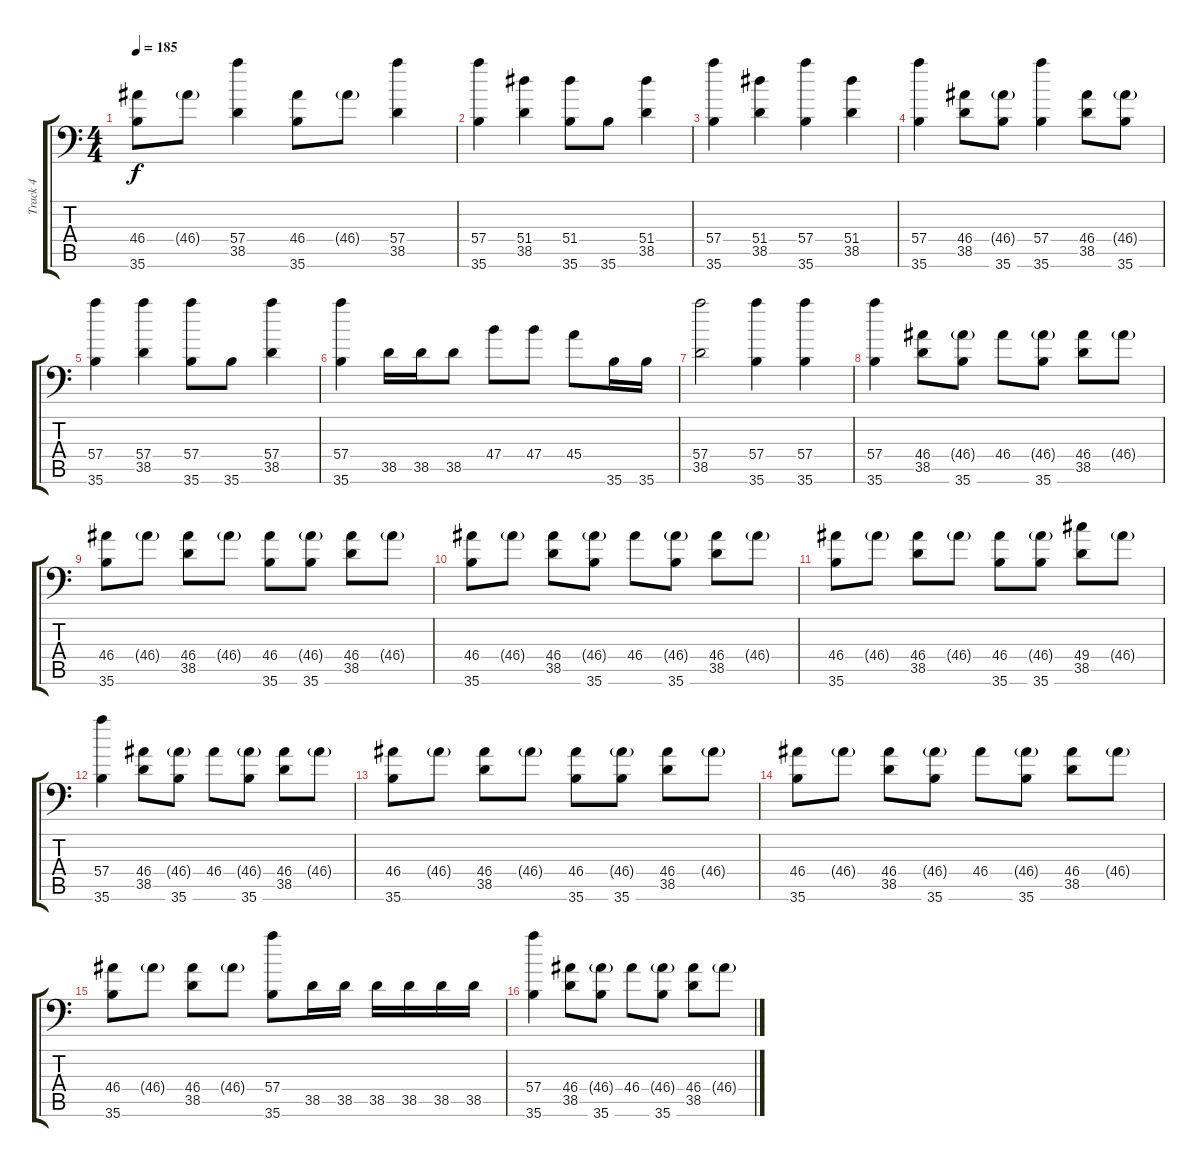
\track ("Track 4" "Track 4") {instrument acousticgrandpiano}
\staff {score tabs}
\tuning (C-1 C-1 C-1 C-1 C-1 C-1) {hide}
\ts (4 4)
\tempo 185
\clef f4
\ks c
(46.4 35.6).8{dy f} 46.4{g}.8 (57.4 38.5).4 (46.4 35.6).8 46.4{g}.8 (57.4 38.5).4 |
(57.4 35.6).4 (51.4 38.5).4 (51.4 35.6).8 35.6.8 (51.4 38.5).4 |
(57.4 35.6).4 (51.4 38.5).4 (57.4 35.6).4 (51.4 38.5).4 |
(57.4 35.6).4 (46.4 38.5).8 (46.4{g} 35.6).8 (57.4 35.6).4 (46.4 38.5).8 (46.4{g} 35.6).8 |
(57.4 35.6).4 (57.4 38.5).4 (57.4 35.6).8 35.6.8 (57.4 38.5).4 |
(57.4 35.6).4 38.5.16 38.5.16 38.5.8 47.4.8 47.4.8 45.4.8 35.6.16 35.6.16 |
(57.4 38.5).2 (57.4 35.6).4 (57.4 35.6).4 |
(57.4 35.6).4 (46.4 38.5).8 (46.4{g} 35.6).8 46.4.8 (46.4{g} 35.6).8 (46.4 38.5).8 46.4{g}.8 |
(46.4 35.6).8 46.4{g}.8 (46.4 38.5).8 46.4{g}.8 (46.4 35.6).8 (46.4{g} 35.6).8 (46.4 38.5).8 46.4{g}.8 |
(46.4 35.6).8 46.4{g}.8 (46.4 38.5).8 (46.4{g} 35.6).8 46.4.8 (46.4{g} 35.6).8 (46.4 38.5).8 46.4{g}.8 |
(46.4 35.6).8 46.4{g}.8 (46.4 38.5).8 46.4{g}.8 (46.4 35.6).8 (46.4{g} 35.6).8 (49.4 38.5).8 46.4{g}.8 |
(57.4 35.6).4 (46.4 38.5).8 (46.4{g} 35.6).8 46.4.8 (46.4{g} 35.6).8 (46.4 38.5).8 46.4{g}.8 |
(46.4 35.6).8 46.4{g}.8 (46.4 38.5).8 46.4{g}.8 (46.4 35.6).8 (46.4{g} 35.6).8 (46.4 38.5).8 46.4{g}.8 |
(46.4 35.6).8 46.4{g}.8 (46.4 38.5).8 (46.4{g} 35.6).8 46.4.8 (46.4{g} 35.6).8 (46.4 38.5).8 46.4{g}.8 |
(46.4 35.6).8 46.4{g}.8 (46.4 38.5).8 46.4{g}.8 (57.4 35.6).8 38.5.16 38.5.16 38.5.16 38.5.16 38.5.16 38.5.16 |
(57.4 35.6).4 (46.4 38.5).8 (46.4{g} 35.6).8 46.4.8 (46.4{g} 35.6).8 (46.4 38.5).8 46.4{g}.8
